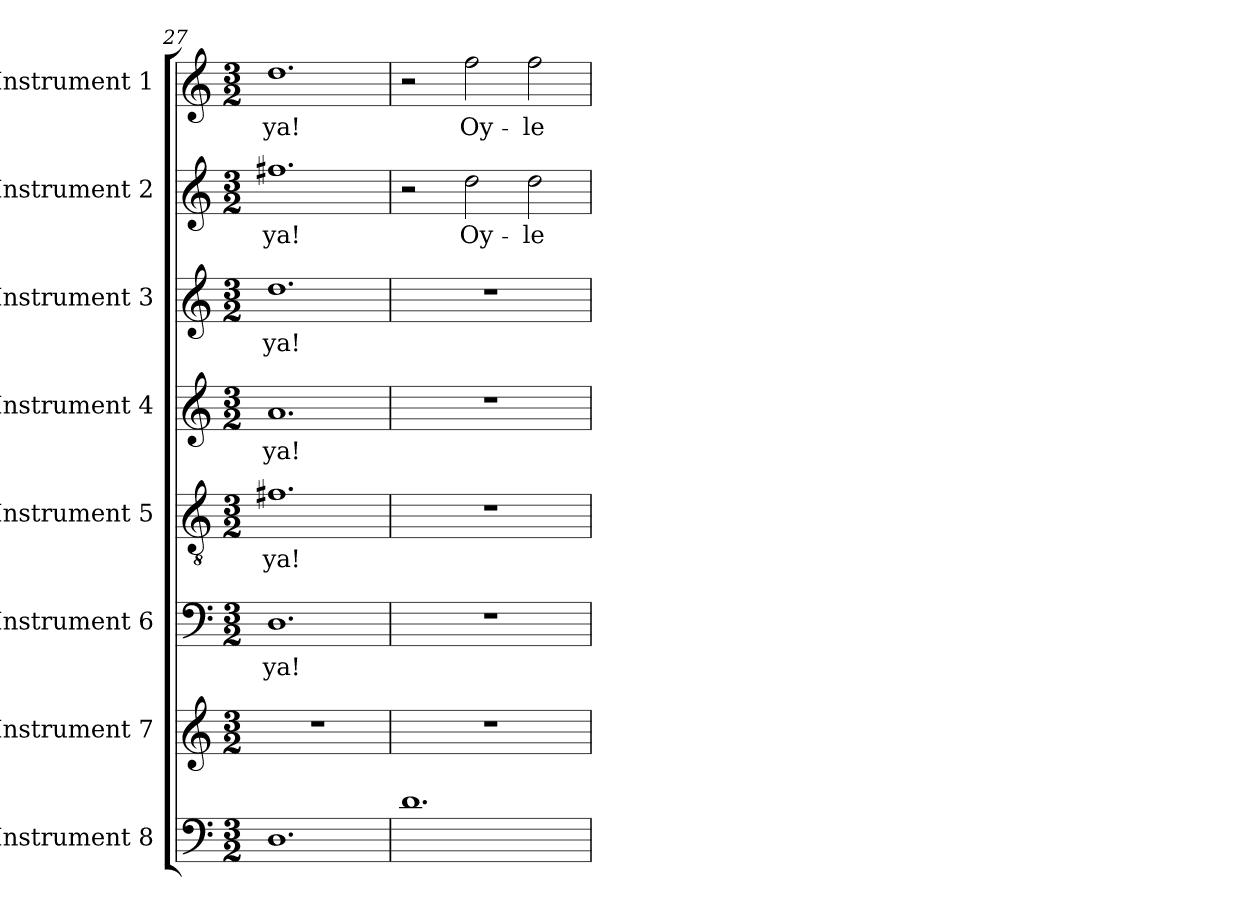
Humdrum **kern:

**kern	**kern	**kern	**text	**kern	**text	**kern	**text	**kern	**text	**kern	**text	**kern	**text
*part8	*part7	*part6	*part6	*part5	*part5	*part4	*part4	*part3	*part3	*part2	*part2	*part1	*part1
*staff8	*staff7	*staff6	*staff6	*staff5	*staff5	*staff4	*staff4	*staff3	*staff3	*staff2	*staff2	*staff1	*staff1
*I"Instrument 8	*I"Instrument 7	*I"Instrument 6	*	*I"Instrument 5	*	*I"Instrument 4	*	*I"Instrument 3	*	*I"Instrument 2	*	*I"Instrument 1	*
*clefF4	*clefG2	*clefF4	*	*clefGv2	*	*clefG2	*	*clefG2	*	*clefG2	*	*clefG2	*
*k[]	*k[]	*k[]	*	*k[]	*	*k[]	*	*k[]	*	*k[]	*	*k[]	*
*C:	*C:	*C:	*	*C:	*	*C:	*	*C:	*	*C:	*	*C:	*
*M3/2	*M3/2	*M3/2	*	*M3/2	*	*M3/2	*	*M3/2	*	*M3/2	*	*M3/2	*
=27	=27	=27	=27	=27	=27	=27	=27	=27	=27	=27	=27	=27	=27
!	!	!	!LO:LY:b:rj	!	!LO:LY:b:rj	!	!LO:LY:b:rj	!	!LO:LY:b:rj	!	!LO:LY:b:rj	!	!LO:LY:b:cj
1.D	1.r	1.D	-ya!	1.f#X	-ya!	1.a	-ya!	1.dd	-ya!	1.ff#X	-ya!	1.dd	-ya!
=28	=28	=28	=28	=28	=28	=28	=28	=28	=28	=28	=28	=28	=28
1.d	1.r	1.r	.	1.r	.	1.r	.	1.r	.	2r	.	2r	.
!	!	!	!	!	!	!	!	!	!	!	!LO:LY:b:rj	!	!LO:LY:b:cj
.	.	.	.	.	.	.	.	.	.	2dd\	Oy-	2ff\	Oy-
!	!	!	!	!	!	!	!	!	!	!	!LO:LY:b:rj	!	!LO:LY:b:cj
.	.	.	.	.	.	.	.	.	.	2dd\	-le-	2ff\	-le-
=	=	=	=	=	=	=	=	=	=	=	=	=	=
*-	*-	*-	*-	*-	*-	*-	*-	*-	*-	*-	*-	*-	*-
